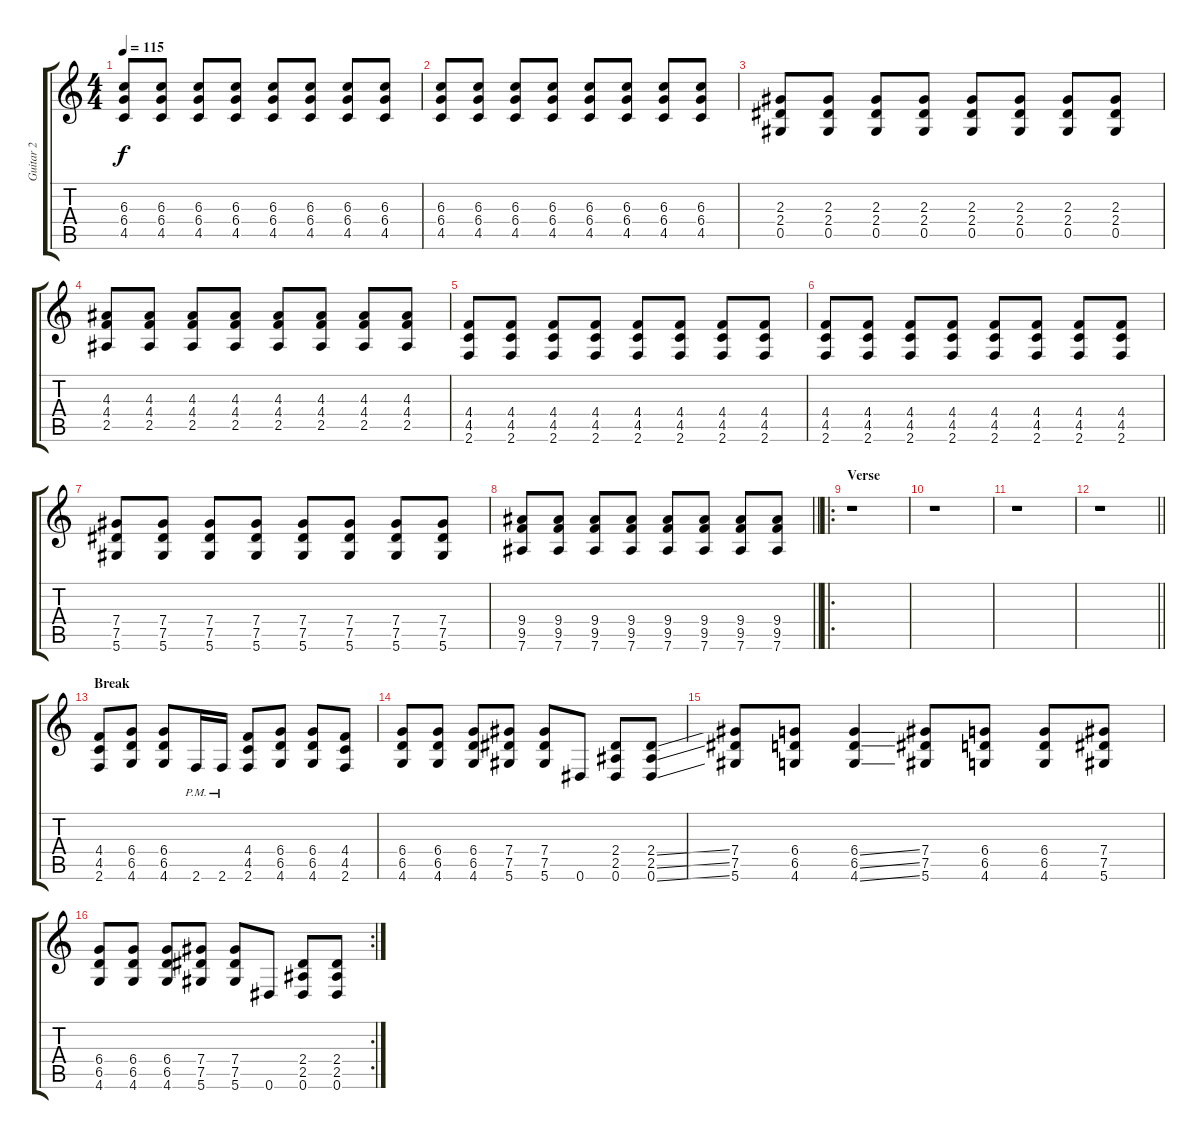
\track ("Guitar 2" "Guitar 2") {instrument distortionguitar}
\staff {score tabs}
\tuning (Eb4 Bb3 Gb3 Db3 Ab2 Eb2) {hide}
\ts (4 4)
\tempo 115
\clef g2
\ks c
(6.3 6.4 4.5).8{dy f} (6.3 6.4 4.5).8 (6.3 6.4 4.5).8 (6.3 6.4 4.5).8 (6.3 6.4 4.5).8 (6.3 6.4 4.5).8 (6.3 6.4 4.5).8 (6.3 6.4 4.5).8 |
(6.3 6.4 4.5).8 (6.3 6.4 4.5).8 (6.3 6.4 4.5).8 (6.3 6.4 4.5).8 (6.3 6.4 4.5).8 (6.3 6.4 4.5).8 (6.3 6.4 4.5).8 (6.3 6.4 4.5).8 |
(2.3 2.4 0.5).8 (2.3 2.4 0.5).8 (2.3 2.4 0.5).8 (2.3 2.4 0.5).8 (2.3 2.4 0.5).8 (2.3 2.4 0.5).8 (2.3 2.4 0.5).8 (2.3 2.4 0.5).8 |
(4.3 4.4 2.5).8 (4.3 4.4 2.5).8 (4.3 4.4 2.5).8 (4.3 4.4 2.5).8 (4.3 4.4 2.5).8 (4.3 4.4 2.5).8 (4.3 4.4 2.5).8 (4.3 4.4 2.5).8 |
(4.4 4.5 2.6).8 (4.4 4.5 2.6).8 (4.4 4.5 2.6).8 (4.4 4.5 2.6).8 (4.4 4.5 2.6).8 (4.4 4.5 2.6).8 (4.4 4.5 2.6).8 (4.4 4.5 2.6).8 |
(4.4 4.5 2.6).8 (4.4 4.5 2.6).8 (4.4 4.5 2.6).8 (4.4 4.5 2.6).8 (4.4 4.5 2.6).8 (4.4 4.5 2.6).8 (4.4 4.5 2.6).8 (4.4 4.5 2.6).8 |
(7.4 7.5 5.6).8 (7.4 7.5 5.6).8 (7.4 7.5 5.6).8 (7.4 7.5 5.6).8 (7.4 7.5 5.6).8 (7.4 7.5 5.6).8 (7.4 7.5 5.6).8 (7.4 7.5 5.6).8 |
\barLineRight lightlight
(9.4 9.5 7.6).8 (9.4 9.5 7.6).8 (9.4 9.5 7.6).8 (9.4 9.5 7.6).8 (9.4 9.5 7.6).8 (9.4 9.5 7.6).8 (9.4 9.5 7.6).8 (9.4 9.5 7.6).8 |
\ro
\section ("" "Verse")
r.1 |
r.1 |
r.1 |
\barLineRight lightlight
r.1 |
\section ("" "Break")
(4.4 4.5 2.6).8 (6.4 6.5 4.6).8 (6.4 6.5 4.6).8 2.6{pm}.16 2.6{pm}.16 (4.4 4.5 2.6).8 (6.4 6.5 4.6).8 (6.4 6.5 4.6).8 (4.4 4.5 2.6).8 |
(6.4 6.5 4.6).8 (6.4 6.5 4.6).8 (6.4 6.5 4.6).8 (7.4 7.5 5.6).8 (7.4 7.5 5.6).8 0.6.8 (2.4 2.5 0.6).8 (2.4{ss} 2.5{ss} 0.6{ss}).8 |
(7.4 7.5 5.6).8 (6.4 6.5 4.6).8 (6.4{ss} 6.5{ss} 4.6{ss}).4 (7.4 7.5 5.6).8 (6.4 6.5 4.6).8 (6.4 6.5 4.6).8 (7.4 7.5 5.6).8 |
\rc 2
(6.4 6.5 4.6).8 (6.4 6.5 4.6).8 (6.4 6.5 4.6).8 (7.4 7.5 5.6).8 (7.4 7.5 5.6).8 0.6.8 (2.4 2.5 0.6).8 (2.4 2.5 0.6).8
